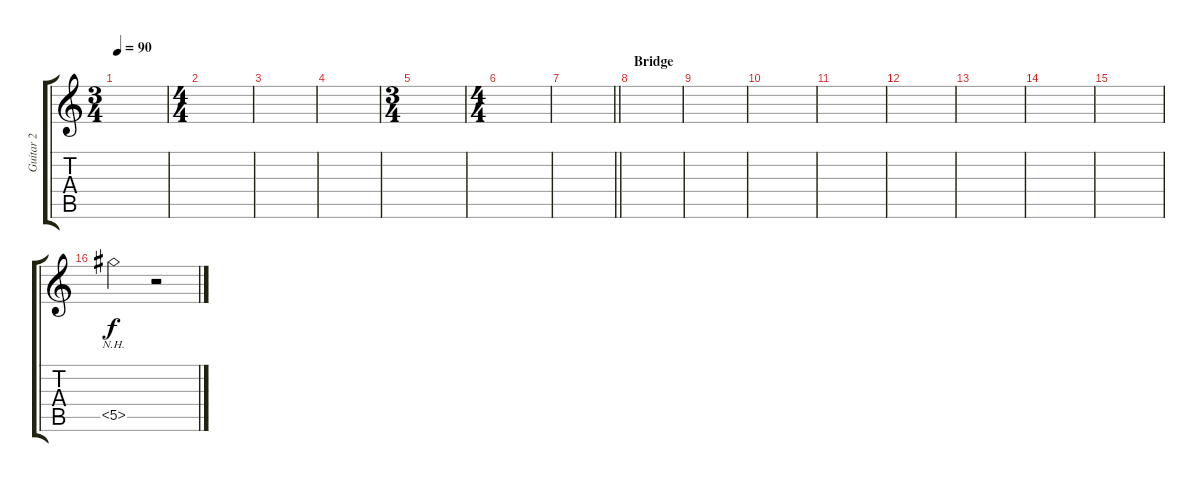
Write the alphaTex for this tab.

\track ("Guitar 2" "Guitar 2") {instrument acousticguitarsteel}
\staff {score tabs}
\tuning (Eb4 Bb3 Gb3 Db3 Ab2 Eb2) {hide}
\ts (3 4)
\tempo 90
\clef g2
\ks c
|
\ts (4 4)
|
|
|
\ts (3 4)
|
\ts (4 4)
|
\barLineRight lightlight
|
\section ("" "Bridge")
|
|
|
|
|
|
|
|
5.5{nh}.2 r.2
